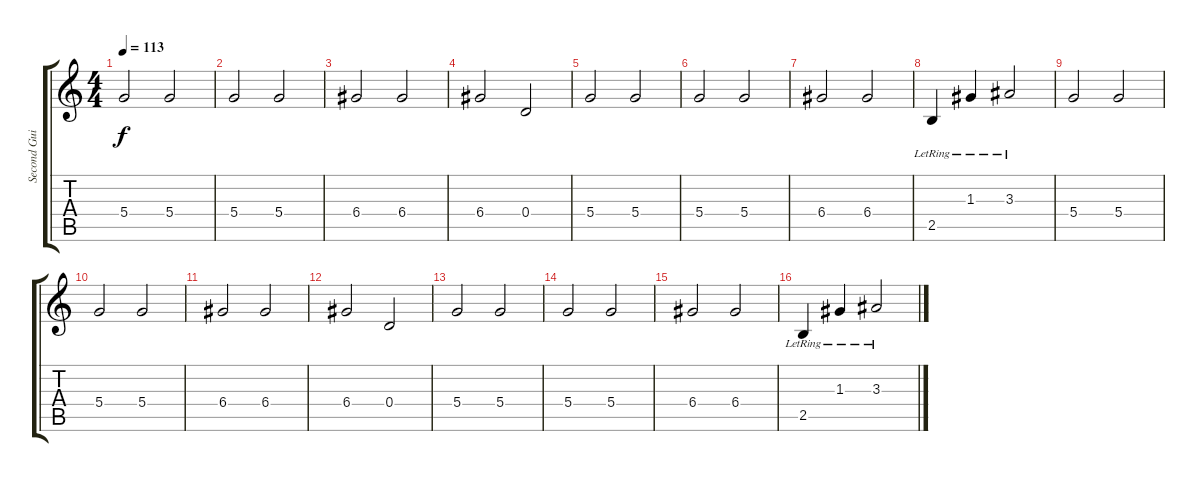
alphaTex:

\track ("Second Guitar" "Second Gui") {instrument electricguitarclean}
\staff {score tabs}
\tuning (E4 B3 G3 D3 A2 E2) {hide}
\ts (4 4)
\tempo 113
\clef g2
\ks c
5.4.2{dy f} 5.4.2 |
5.4.2 5.4.2 |
6.4.2 6.4.2 |
6.4.2 0.4.2 |
5.4.2 5.4.2 |
5.4.2 5.4.2 |
6.4.2 6.4.2 |
2.5{lr}.4 1.3{lr}.4 3.3{lr}.2 |
5.4.2 5.4.2 |
5.4.2 5.4.2 |
6.4.2 6.4.2 |
6.4.2 0.4.2 |
5.4.2 5.4.2 |
5.4.2 5.4.2 |
6.4.2 6.4.2 |
2.5{lr}.4 1.3{lr}.4 3.3{lr}.2
